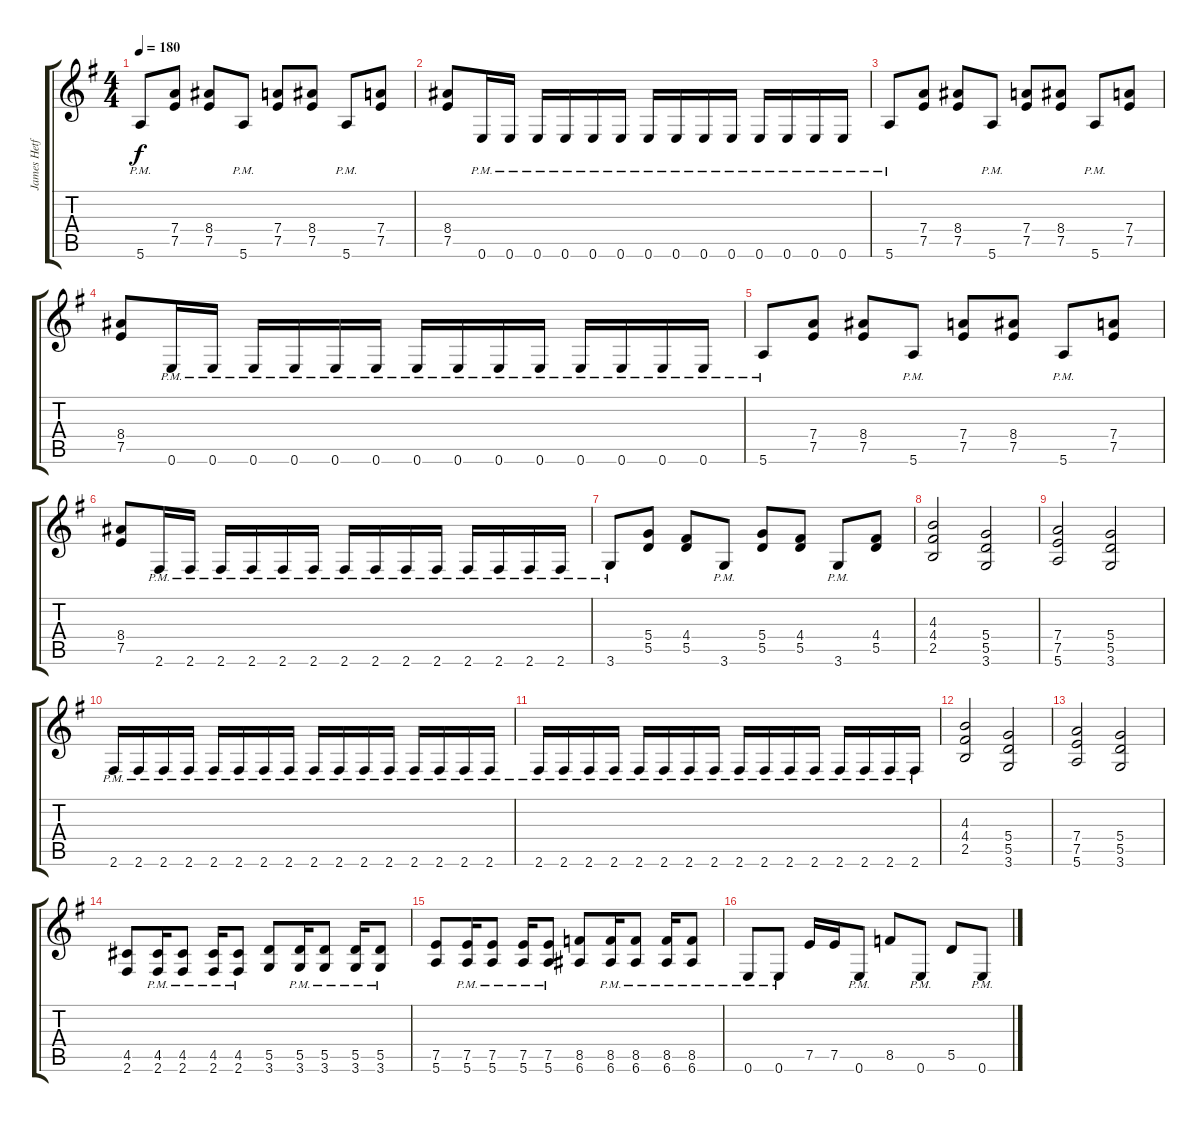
\track ("James Hetfield" "James Hetf") {solo instrument distortionguitar}
\staff {score tabs}
\tuning (E4 B3 G3 D3 A2 E2) {hide}
\ts (4 4)
\tempo 180
\clef g2
\ks eminor
5.6{pm}.8{dy f} (7.4 7.5).8 (8.4 7.5).8 5.6{pm}.8 (7.4 7.5).8 (8.4 7.5).8 5.6{pm}.8 (7.4 7.5).8 |
(8.4 7.5).8 0.6{pm}.16 0.6{pm}.16 0.6{pm}.16 0.6{pm}.16 0.6{pm}.16 0.6{pm}.16 0.6{pm}.16 0.6{pm}.16 0.6{pm}.16 0.6{pm}.16 0.6{pm}.16 0.6{pm}.16 0.6{pm}.16 0.6{pm}.16 |
5.6{pm}.8 (7.4 7.5).8 (8.4 7.5).8 5.6{pm}.8 (7.4 7.5).8 (8.4 7.5).8 5.6{pm}.8 (7.4 7.5).8 |
(8.4 7.5).8 0.6{pm}.16 0.6{pm}.16 0.6{pm}.16 0.6{pm}.16 0.6{pm}.16 0.6{pm}.16 0.6{pm}.16 0.6{pm}.16 0.6{pm}.16 0.6{pm}.16 0.6{pm}.16 0.6{pm}.16 0.6{pm}.16 0.6{pm}.16 |
5.6{pm}.8 (7.4 7.5).8 (8.4 7.5).8 5.6{pm}.8 (7.4 7.5).8 (8.4 7.5).8 5.6{pm}.8 (7.4 7.5).8 |
(8.4 7.5).8 2.6{pm}.16 2.6{pm}.16 2.6{pm}.16 2.6{pm}.16 2.6{pm}.16 2.6{pm}.16 2.6{pm}.16 2.6{pm}.16 2.6{pm}.16 2.6{pm}.16 2.6{pm}.16 2.6{pm}.16 2.6{pm}.16 2.6{pm}.16 |
3.6{pm}.8 (5.4 5.5).8 (4.4 5.5).8 3.6{pm}.8 (5.4 5.5).8 (4.4 5.5).8 3.6{pm}.8 (4.4 5.5).8 |
(4.3 4.4 2.5).2 (5.4 5.5 3.6).2 |
(7.4 7.5 5.6).2 (5.4 5.5 3.6).2 |
2.6{pm}.16 2.6{pm}.16 2.6{pm}.16 2.6{pm}.16 2.6{pm}.16 2.6{pm}.16 2.6{pm}.16 2.6{pm}.16 2.6{pm}.16 2.6{pm}.16 2.6{pm}.16 2.6{pm}.16 2.6{pm}.16 2.6{pm}.16 2.6{pm}.16 2.6{pm}.16 |
2.6{pm}.16 2.6{pm}.16 2.6{pm}.16 2.6{pm}.16 2.6{pm}.16 2.6{pm}.16 2.6{pm}.16 2.6{pm}.16 2.6{pm}.16 2.6{pm}.16 2.6{pm}.16 2.6{pm}.16 2.6{pm}.16 2.6{pm}.16 2.6{pm}.16 2.6{pm}.16 |
(4.3 4.4 2.5).2 (5.4 5.5 3.6).2 |
(7.4 7.5 5.6).2 (5.4 5.5 3.6).2 |
(4.5 2.6).8 (4.5{pm} 2.6{pm}).16 (4.5{pm} 2.6{pm}).8 (4.5{pm} 2.6{pm}).16 (4.5{pm} 2.6{pm}).8 (5.5 3.6).8 (5.5{pm} 3.6{pm}).16 (5.5{pm} 3.6{pm}).8 (5.5{pm} 3.6{pm}).16 (5.5{pm} 3.6{pm}).8 |
(7.5 5.6).8 (7.5{pm} 5.6{pm}).16 (7.5{pm} 5.6{pm}).8 (7.5{pm} 5.6{pm}).16 (7.5{pm} 5.6{pm}).8 (8.5 6.6).8 (8.5{pm} 6.6{pm}).16 (8.5{pm} 6.6{pm}).8 (8.5{pm} 6.6{pm}).16 (8.5{pm} 6.6{pm}).8 |
0.6{pm}.8 0.6{pm}.8 7.5.16 7.5.16 0.6{pm}.8 8.5.8 0.6{pm}.8 5.5.8 0.6{pm}.8
